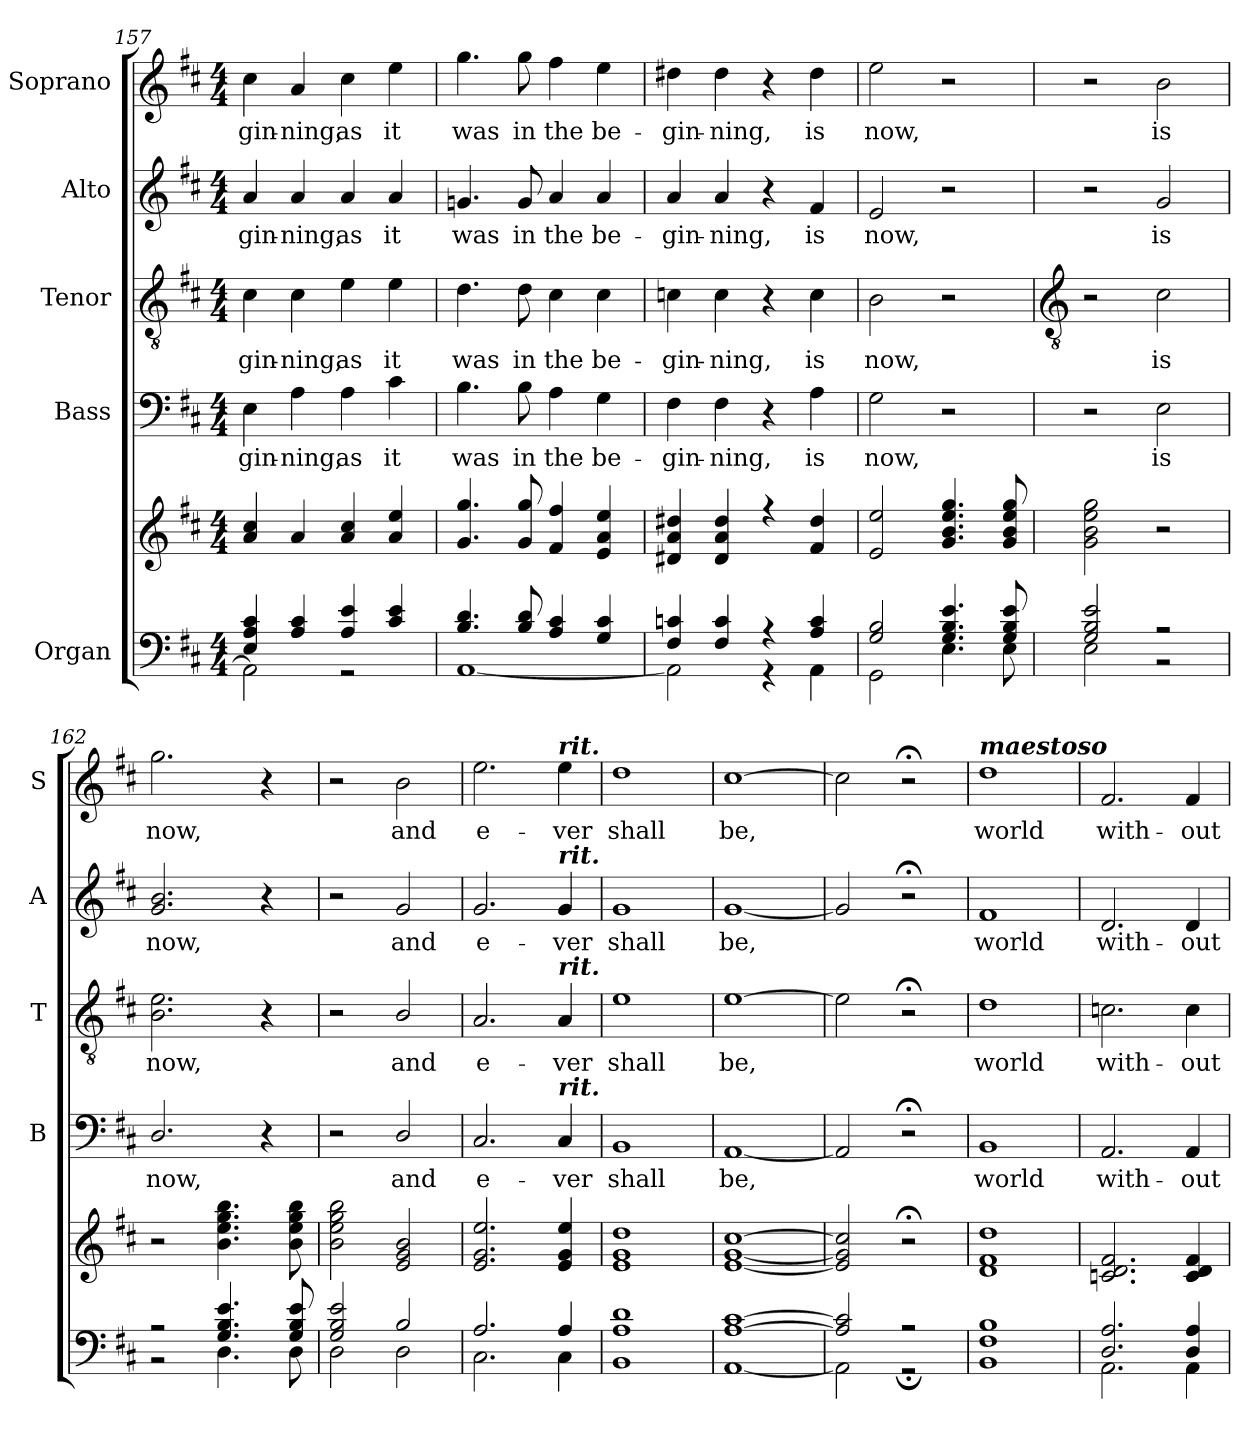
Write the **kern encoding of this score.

**kern	**kern	**kern	**text	**kern	**text	**kern	**text	**kern	**text
*part5	*part5	*part4	*part4	*part3	*part3	*part2	*part2	*part1	*part1
*staff6	*staff5	*staff4	*staff4	*staff3	*staff3	*staff2	*staff2	*staff1	*staff1
*I"Organ	*	*I"Bass	*	*I"Tenor	*	*I"Alto	*	*I"Soprano	*
*	*	*I'B	*	*I'T	*	*I'A	*	*I'S	*
*clefF4	*clefG2	*clefF4	*	*clefGv2	*	*clefG2	*	*clefG2	*
*k[f#c#]	*k[f#c#]	*k[f#c#]	*	*k[f#c#]	*	*k[f#c#]	*	*k[f#c#]	*
*D:	*D:	*D:	*	*D:	*	*D:	*	*D:	*
*M4/4	*M4/4	*M4/4	*	*M4/4	*	*M4/4	*	*M4/4	*
=157	=157	=157	=157	=157	=157	=157	=157	=157	=157
*^	*^	*	*	*	*	*	*	*	*
!	!	!	!	!	!LO:LY:b	!	!LO:LY:b	!	!LO:LY:b	!	!LO:LY:b
4E/ 4A/ 4c#/	2AA\]	4a 4cc#	1ryy	4E	-gin-	4c#	-gin-	4a	-gin-	4cc#	-gin-
!	!	!	!	!	!LO:LY:b	!	!LO:LY:b	!	!LO:LY:b	!	!LO:LY:b
4A/ 4c#/	.	4a	.	4A	-ning,	4c#	-ning,	4a	-ning,	4a	-ning,
!	!	!	!	!	!LO:LY:b	!	!LO:LY:b	!	!LO:LY:b	!	!LO:LY:b
4A/ 4e/	2r	4a 4cc#	.	4A	as	4e	as	4a	as	4cc#	as
!	!	!	!	!	!LO:LY:b	!	!LO:LY:b	!	!LO:LY:b	!	!LO:LY:b
4c#/ 4e/	.	4a 4ee	.	4c#	it	4e	it	4a	it	4ee	it
=158	=158	=158	=158	=158	=158	=158	=158	=158	=158	=158	=158
!	!	!	!	!	!LO:LY:b	!	!LO:LY:b	!	!LO:LY:b	!	!LO:LY:b
4.B/ 4.d/	[1AA\	4.g 4.gg	1ryy	4.B	was	4.d	was	4.gn	was	4.gg	was
!	!	!	!	!	!LO:LY:b	!	!LO:LY:b	!	!LO:LY:b	!	!LO:LY:b
8B/ 8d/	.	8g 8gg	.	8B	in	8d	in	8g	in	8gg	in
!	!	!	!	!	!LO:LY:b	!	!LO:LY:b	!	!LO:LY:b	!	!LO:LY:b
4A/ 4c#/	.	4f# 4ff#	.	4A	the	4c#	the	4a	the	4ff#	the
!	!	!	!	!	!LO:LY:b	!	!LO:LY:b	!	!LO:LY:b	!	!LO:LY:b
4G/ 4c#/	.	4e 4a 4ee	.	4G	be-	4c#	be-	4a	be-	4ee	be-
=159	=159	=159	=159	=159	=159	=159	=159	=159	=159	=159	=159
!	!	!	!	!	!LO:LY:b	!	!LO:LY:b	!	!LO:LY:b	!	!LO:LY:b
4F#/ 4cn/	2AA\]	4d#X 4a 4dd#X	1ryy	4F#	-gin-	4cn	-gin-	4a	-gin-	4dd#X	-gin-
!	!	!	!	!	!LO:LY:b	!	!LO:LY:b	!	!LO:LY:b	!	!LO:LY:b
4F#/ 4c/	.	4d# 4a 4dd#	.	4F#	-ning,	4c	-ning,	4a	-ning,	4dd#	-ning,
4r	4r	4r	.	4r	.	4r	.	4r	.	4r	.
!	!	!	!	!	!LO:LY:b	!	!LO:LY:b	!	!LO:LY:b	!	!LO:LY:b
4A/ 4c/	4AA\	4f# 4dd#	.	4A	is	4c	is	4f#	is	4dd#	is
=160	=160	=160	=160	=160	=160	=160	=160	=160	=160	=160	=160
!	!	!	!	!	!LO:LY:b	!	!LO:LY:b	!	!LO:LY:b	!	!LO:LY:b
2G/ 2B/	2GG\	2e 2ee	1ryy	2G	now,	2B	now,	2e	now,	2ee	now,
4.G/ 4.B/ 4.e/	4.E\	4.g 4.b 4.ee 4.gg	.	2r	.	2r	.	2r	.	2r	.
8G/ 8B/ 8e/	8E\	8g 8b 8ee 8gg	.	.	.	.	.	.	.	.	.
*	*	*v	*v	*	*	*	*	*	*	*	*
!!LO:LB:g=z
=161	=161	=161	=161	=161	=161	=161	=161	=161	=161	=161
*	*	*	*	*	*clefGv2	*	*	*	*	*
2G/ 2B/ 2e/	2E\	2g 2b 2ee 2gg	2r	.	2r	.	2r	.	2r	.
!	!	!	!	!LO:LY:b	!	!LO:LY:b	!	!LO:LY:b	!	!LO:LY:b
2r	2r	2r	2E	is	2c#	is	2g	is	2b	is
=162	=162	=162	=162	=162	=162	=162	=162	=162	=162	=162
!	!	!	!	!LO:LY:b	!	!LO:LY:b	!	!LO:LY:b	!	!LO:LY:b
2r	2r	2r	2.D/	now,	2.B 2.e	now,	2.g 2.b	now,	2.gg	now,
4.G/ 4.B/ 4.e/	4.D\	4.b 4.ee 4.gg 4.bb	.	.	.	.	.	.	.	.
.	.	.	4r	.	4r	.	4r	.	4r	.
8G/ 8B/ 8e/	8D\	8b 8ee 8gg 8bb	.	.	.	.	.	.	.	.
=163	=163	=163	=163	=163	=163	=163	=163	=163	=163	=163
2G/ 2B/ 2e/	2D\	2b 2ee 2gg 2bb	2r	.	2r	.	2r	.	2r	.
!	!	!	!	!LO:LY:b	!	!LO:LY:b	!	!LO:LY:b	!	!LO:LY:b
2B/	2D\	2e 2g 2b	2D/	and	2B/	and	2g	and	2b	and
=164	=164	=164	=164	=164	=164	=164	=164	=164	=164	=164
!	!	!	!	!LO:LY:b	!	!LO:LY:b	!	!LO:LY:b	!	!LO:LY:b
2.A/	2.C#\	2.e 2.g 2.ee	2.C#	e-	2.A	e-	2.g	e-	2.ee	e-
!	!	!	!	!	!	!	!	!	!LO:TX:a:Bi:t=rit.	!
!	!	!	!	!	!	!	!LO:TX:a:Bi:t=rit.	!	!	!
!	!	!	!	!	!LO:TX:a:Bi:t=rit.	!	!	!	!	!
!	!	!	!LO:TX:a:Bi:t=rit.	!	!	!	!	!	!	!
!	!	!	!	!LO:LY:b	!	!LO:LY:b	!	!LO:LY:b	!	!LO:LY:b
4A/	4C#\	4e 4g 4ee	4C#	-ver	4A	-ver	4g	-ver	4ee	-ver
=165	=165	=165	=165	=165	=165	=165	=165	=165	=165	=165
!	!	!	!	!LO:LY:b	!	!LO:LY:b	!	!LO:LY:b	!	!LO:LY:b
1A/ 1d/	1BB\	1e 1g 1dd	1BB	shall	1e	shall	1g	shall	1dd	shall
=166	=166	=166	=166	=166	=166	=166	=166	=166	=166	=166
!	!	!	!	!LO:LY:b	!	!LO:LY:b	!	!LO:LY:b	!	!LO:LY:b
[1A/ [1c#/	[1AA\	[1e [1g [1cc#	[1AA	be,	[1e	be,	[1g	be,	[1cc#	be,
=167	=167	=167	=167	=167	=167	=167	=167	=167	=167	=167
2A/] 2c#/]	2AA\]	2e] 2g] 2cc#]	2AA]	.	2e]	.	2g]	.	2cc#]	.
2r	2r;	2r;<	2r;<	.	2r;<	.	2r;<	.	2r;<	.
=168	=168	=168	=168	=168	=168	=168	=168	=168	=168	=168
!	!	!	!	!	!	!	!	!	!LO:TX:a:Bi:t=maestoso	!
!	!	!	!	!LO:LY:b	!	!LO:LY:b	!	!LO:LY:b	!	!LO:LY:b
1F#/ 1B/	1BB\	1d 1f# 1dd	1BB	world	1d	world	1f#	world	1dd	world
=169	=169	=169	=169	=169	=169	=169	=169	=169	=169	=169
!	!	!	!	!LO:LY:b	!	!LO:LY:b	!	!LO:LY:b	!	!LO:LY:b
2.D/ 2.A/	2.AA\	2.cn 2.d 2.f#	2.AA	with-	2.cn	with-	2.d	with-	2.f#	with-
!	!	!	!	!LO:LY:b	!	!LO:LY:b	!	!LO:LY:b	!	!LO:LY:b
4D/ 4A/	4AA\	4c 4d 4f#	4AA	-out	4c	-out	4d	-out	4f#	-out
*v	*v	*	*	*	*	*	*	*	*	*
=	=	=	=	=	=	=	=	=	=
*-	*-	*-	*-	*-	*-	*-	*-	*-	*-
